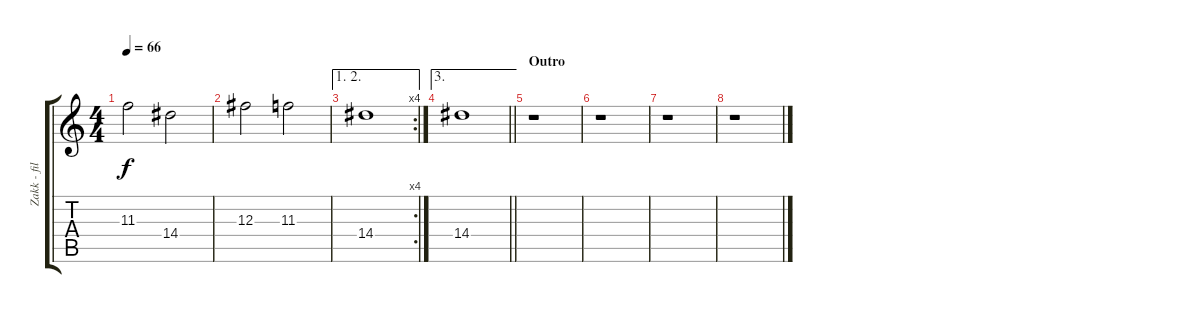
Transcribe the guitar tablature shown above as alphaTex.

\track ("Zakk - fill parts" "Zakk - fil") {instrument acousticguitarnylon}
\staff {score tabs}
\tuning (Eb4 Bb3 Gb3 Db3 Ab2 Eb2) {hide}
\ts (4 4)
\tempo 66
\clef g2
\ks c
11.3.2{dy f} 14.4.2 |
12.3.2 11.3.2 |
\ae (1 2)
\rc 4
14.4.1 |
\ae 3
\barLineRight lightlight
14.4.1 |
\section ("" "Outro")
r.1 |
r.1 |
r.1 |
r.1
